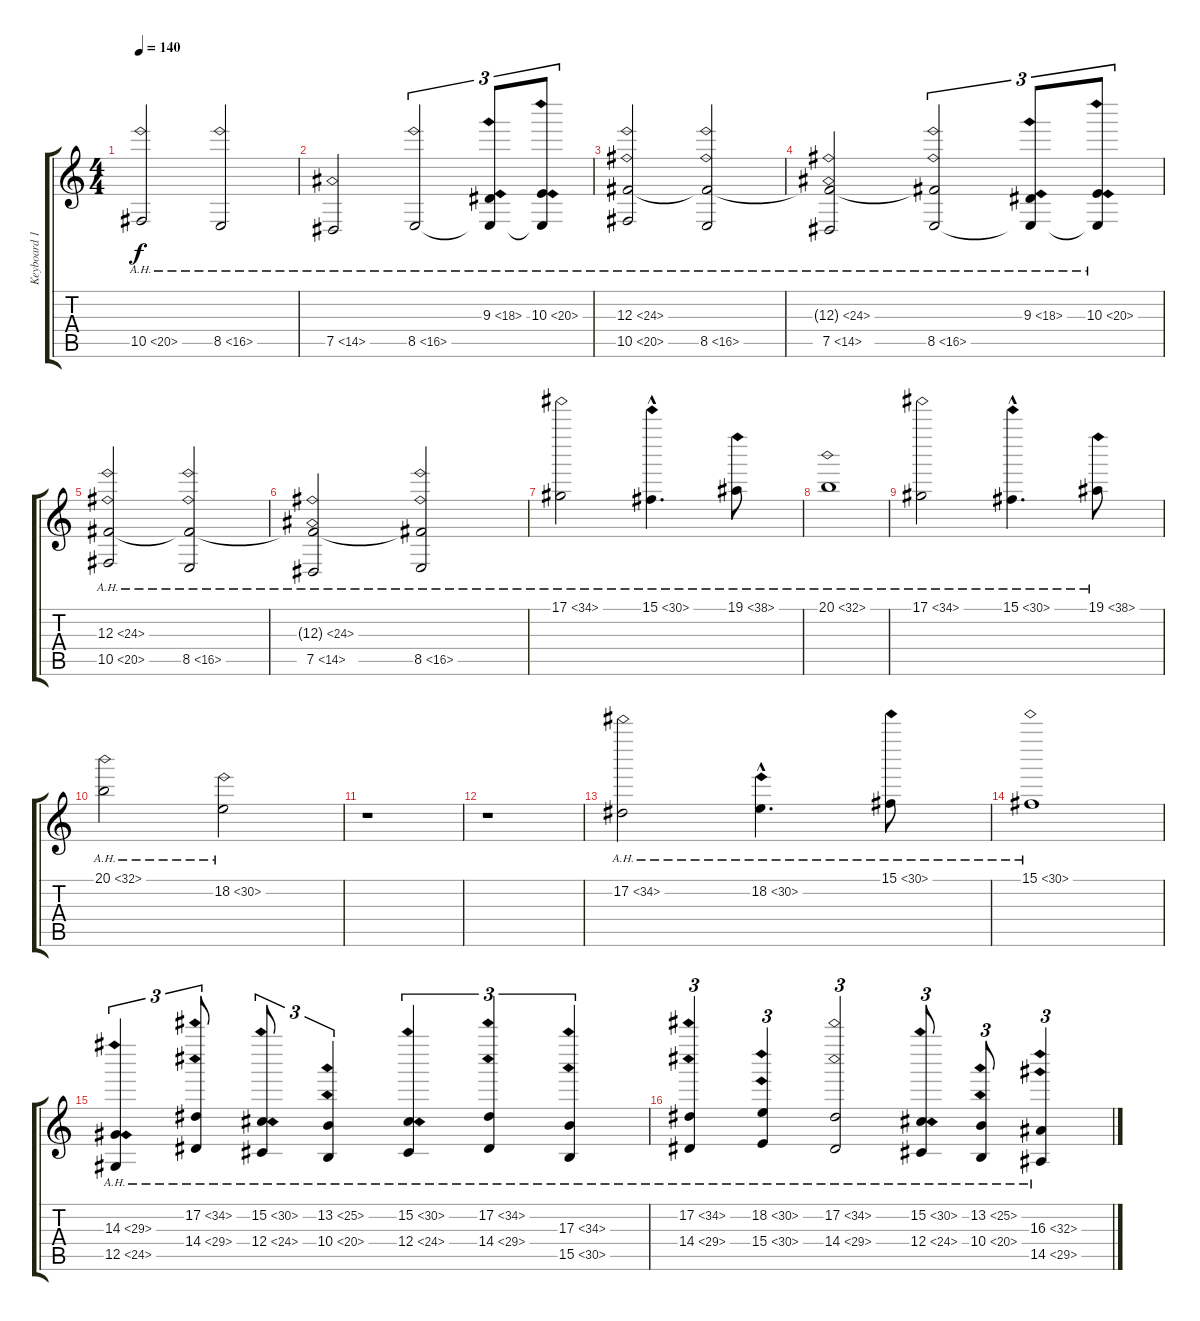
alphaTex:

\track ("Keyboard 1" "Keyboard 1") {instrument synthstrings2}
\staff {score tabs}
\tuning (Eb4 Bb3 Gb3 Db3 Ab2 Eb2) {hide}
\ts (4 4)
\tempo 140
\clef g2
\ks c
10.5{ah 10}.2{dy f} 8.5{ah 8}.2 |
7.5{ah 7}.2 8.5{ah 8}.2{tu (3 2)} (9.3{ah 9} 8.5{ah 12 t}).8{tu (3 2)} (10.3{ah 10} 8.5{ah 12 t}).8{tu (3 2)} |
(12.3{ah 12} 10.5{ah 10}).2 (12.3{ah 12 t} 8.5{ah 8}).2 |
(12.3{ah 12 t} 7.5{ah 7}).2 (12.3{ah 12 t} 8.5{ah 8}).2{tu (3 2)} (9.3{ah 9} 8.5{ah 12 t}).8{tu (3 2)} (10.3{ah 10} 8.5{ah 12 t}).8{tu (3 2)} |
(12.3{ah 12} 10.5{ah 10}).2 (12.3{ah 12 t} 8.5{ah 8}).2 |
(12.3{ah 12 t} 7.5{ah 7}).2 (12.3{ah 12 t} 8.5{ah 8}).2 |
17.1{ah 17}.2{volume 3 instrument vibraphone} 15.1{ah 15 hac}.4{d} 19.1{ah 19}.8 |
20.1{ah 12}.1 |
17.1{ah 17}.2 15.1{ah 15 hac}.4{d} 19.1{ah 19}.8 |
20.1{ah 12}.2 18.2{ah 12}.2 |
r.1 |
r.1 |
17.2{ah 17}.2 18.2{ah 12 hac}.4{d} 15.1{ah 15}.8 |
15.1{ah 15}.1 |
(14.3{ah 15} 12.5{ah 12}).4{tu (3 2) volume 3} (17.2{ah 17} 14.4{ah 15}).8{tu (3 2)} (15.2{ah 15} 12.4{ah 12}).8{tu (3 2)} (13.2{ah 12} 10.4{ah 10}).4{tu (3 2)} (15.2{ah 15} 12.4{ah 12}).4{tu (3 2)} (17.2{ah 17} 14.4{ah 15}).4{tu (3 2)} (17.3{ah 17} 15.5{ah 15}).4{tu (3 2)} |
(17.2{ah 17} 14.4{ah 15}).4{tu (3 2)} (18.2{ah 12} 15.4{ah 15}).4{tu (3 2)} (17.2{ah 17} 14.4{ah 15}).2{tu (3 2)} (15.2{ah 15} 12.4{ah 12}).8{tu (3 2)} (13.2{ah 12} 10.4{ah 10}).8{tu (3 2)} (16.3{ah 16} 14.5{ah 15}).4{tu (3 2)}
